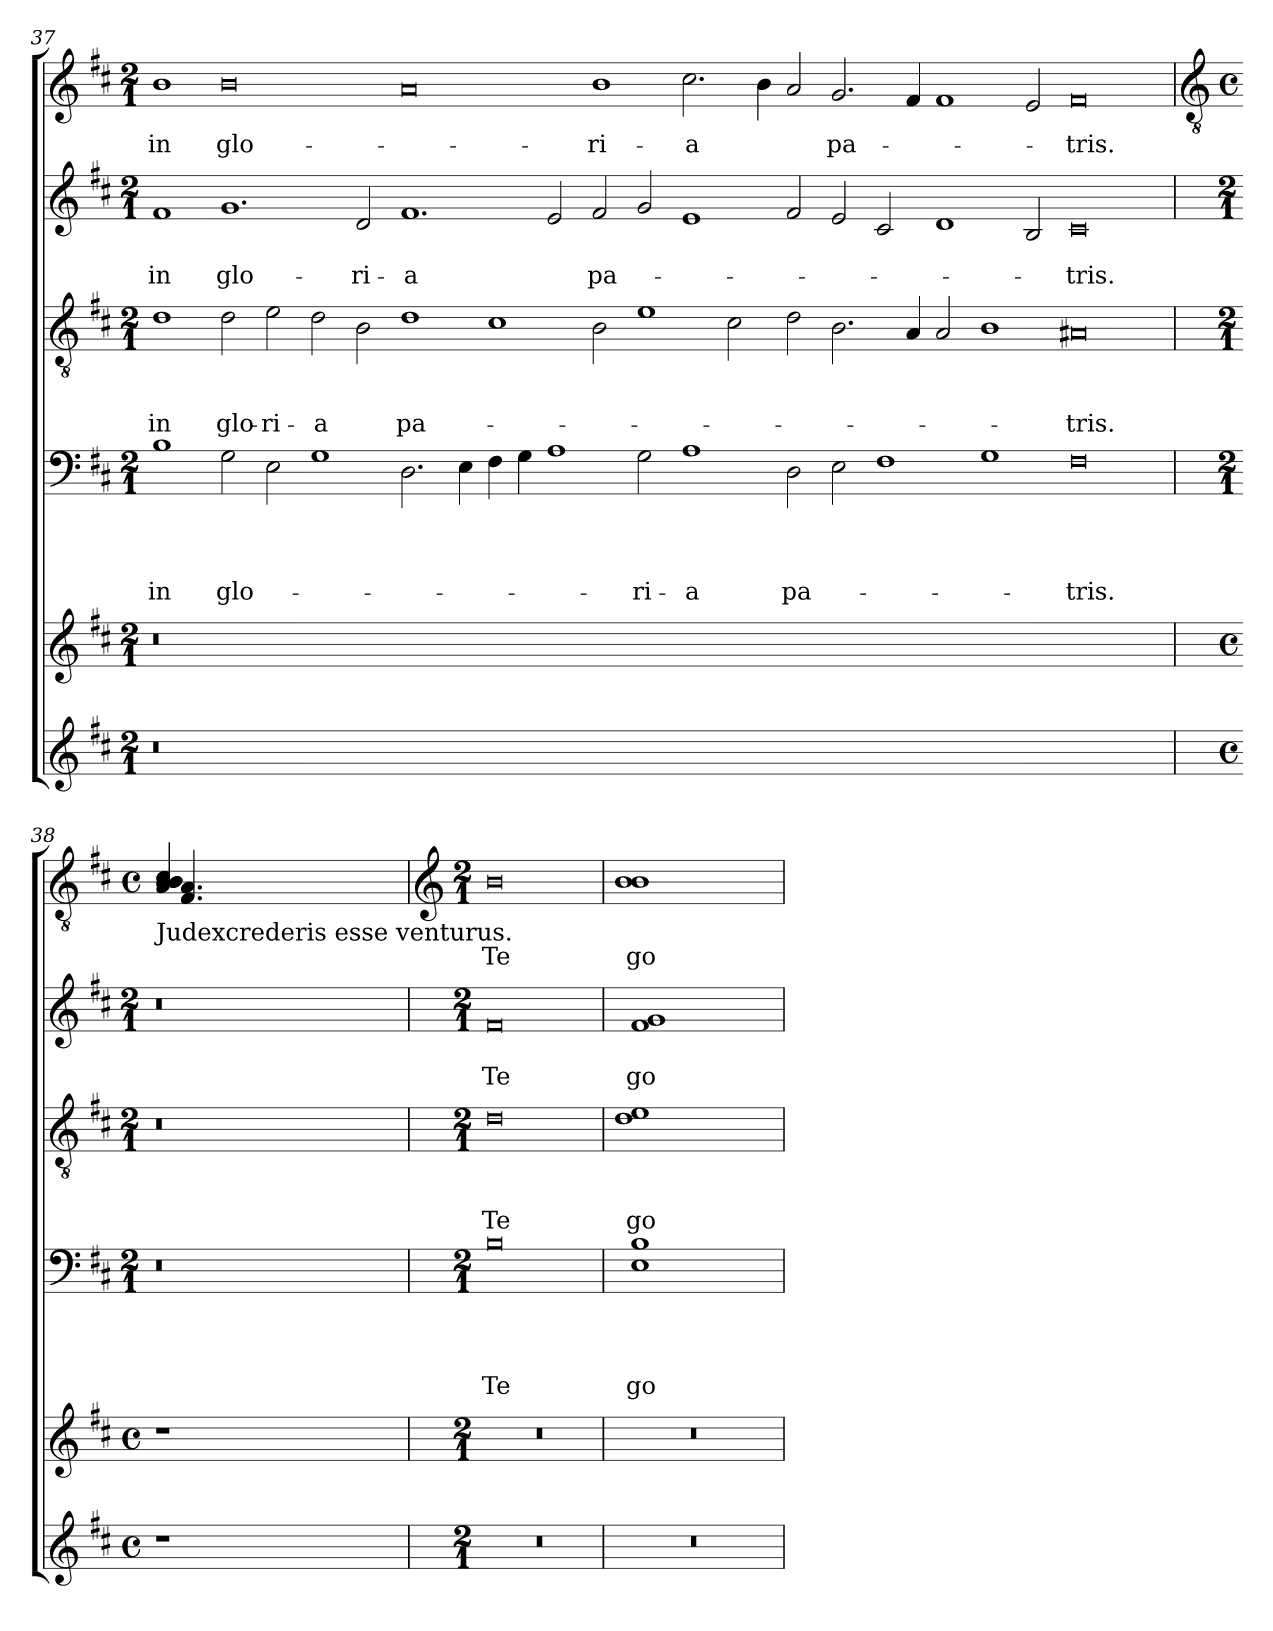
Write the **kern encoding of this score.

**kern	**kern	**kern	**text	**text	**text	**text	**kern	**text	**text	**text	**kern	**text	**text	**kern	**text
*part6	*part5	*part4	*part4	*part4	*part4	*part4	*part3	*part3	*part3	*part3	*part2	*part2	*part2	*part1	*part1
*staff6	*staff5	*staff4	*staff4	*staff4	*staff4	*staff4	*staff3	*staff3	*staff3	*staff3	*staff2	*staff2	*staff2	*staff1	*staff1
!!LO:LB:g=z
*clefG2	*clefG2	*clefF4	*	*	*	*	*clefGv2	*	*	*	*clefG2	*	*	*clefG2	*
*k[f#c#]	*k[f#c#]	*k[f#c#]	*	*	*	*	*k[f#c#]	*	*	*	*k[f#c#]	*	*	*k[f#c#]	*
*D:	*D:	*D:	*	*	*	*	*D:	*	*	*	*D:	*	*	*D:	*
*M2/1	*M2/1	*M2/1	*	*	*	*	*M2/1	*	*	*	*M2/1	*	*	*M2/1	*
=37	=37	=37	=37	=37	=37	=37	=37	=37	=37	=37	=37	=37	=37	=37	=37
!	!	!	!	!	!	!LO:LY:b	!	!	!	!LO:LY:b	!	!	!LO:LY:b	!	!LO:LY:b
0r	0r	1B	.	.	.	in	1d	.	.	in	1f#	.	in	1b	in
!	!	!	!	!	!	!LO:LY:b	!	!	!	!LO:LY:b	!	!	!LO:LY:b	!	!LO:LY:b
.	.	2G\	.	.	.	glo-	2d\	.	.	glo-	1.g	.	glo-	0b	glo-
!	!	!	!	!	!	!	!	!	!	!LO:LY:b	!	!	!	!	!
.	.	2E\	.	.	.	.	2e\	.	.	-ri-	.	.	.	.	.
!	!	!	!	!	!	!	!	!	!	!LO:LY:b	!	!	!	!	!
000ryy	000ryy	1G	.	.	.	.	2d\	.	.	-a	.	.	.	.	.
!	!	!	!	!	!	!	!	!	!	!	!	!	!LO:LY:b	!	!
.	.	.	.	.	.	.	2B\	.	.	.	2d/	.	-ri-	.	.
!	!	!	!	!	!	!	!	!	!	!LO:LY:b	!	!	!LO:LY:b:rj	!	!
.	.	2.D\	.	.	.	.	1d	.	.	pa-	1.f#	.	-a	0a	.
.	.	4E\	.	.	.	.	.	.	.	.	.	.	.	.	.
.	.	4F#\	.	.	.	.	1c#	.	.	.	.	.	.	.	.
.	.	4G\	.	.	.	.	.	.	.	.	.	.	.	.	.
.	.	1A	.	.	.	.	.	.	.	.	2e/	.	.	.	.
!	!	!	!	!	!	!	!	!	!	!	!	!	!LO:LY:b	!	!LO:LY:b
.	.	.	.	.	.	.	2B\	.	.	.	2f#/	.	pa-	1b	-ri-
!	!	!	!	!	!	!LO:LY:b	!	!	!	!	!	!	!	!	!
.	.	2G\	.	.	.	-ri-	1e	.	.	.	2g/	.	.	.	.
!	!	!	!	!	!	!LO:LY:b	!	!	!	!	!	!	!	!	!LO:LY:b
.	.	1A	.	.	.	-a	.	.	.	.	1e	.	.	2.cc#\	-a
.	.	.	.	.	.	.	2c#\	.	.	.	.	.	.	.	.
.	.	.	.	.	.	.	.	.	.	.	.	.	.	4b\	.
!	!	!	!	!	!	!LO:LY:b	!	!	!	!	!	!	!	!	!
.	.	2D\	.	.	.	pa-	2d\	.	.	.	2f#/	.	.	2a/	.
!	!	!	!	!	!	!	!	!	!	!	!	!	!	!	!LO:LY:b
.	.	2E\	.	.	.	.	2.B\	.	.	.	2e/	.	.	2.g/	pa-
.	.	1F#	.	.	.	.	.	.	.	.	2c#/	.	.	.	.
.	.	.	.	.	.	.	4A/	.	.	.	.	.	.	4f#/	.
.	.	.	.	.	.	.	2A/	.	.	.	1d	.	.	1f#	.
.	.	1G	.	.	.	.	1B	.	.	.	.	.	.	.	.
.	.	.	.	.	.	.	.	.	.	.	2B/	.	.	2e/	.
!	!	!	!	!	!	!LO:LY:b	!	!	!	!LO:LY:b	!	!	!LO:LY:b	!	!LO:LY:b
0ryy	0ryy	0F#	.	.	.	-tris.	0A#X	.	.	-tris.	0c#	.	-tris.	0f#	-tris.
!!LO:LB:g=z
=38!	=38!	=38!	=38!	=38!	=38!	=38!	=38!	=38!	=38!	=38!	=38!	=38!	=38!	=38!	=38!
*	*	*	*	*	*	*	*	*	*	*	*	*	*	*clefGv2	*
*M4/4	*M4/4	*M2/1	*	*	*	*	*M2/1	*	*	*	*M2/1	*	*	*M4/4	*
*met(c)	*met(c)	*	*	*	*	*	*	*	*	*	*	*	*	*met(c)	*
*	*	*	*	*	*	*	*	*	*	*	*	*	*	*^	*
*	*	*	*	*	*	*	*	*	*	*	*	*	*	*	*^	*
!	!	!	!	!	!	!	!	!	!	!	!	!	!	!LO:TX:b:t=Judexcrederis esse venturus.	!	!	!
1r	1r	0r	.	.	.	.	0r	.	.	.	0r	.	.	4A/ 4B/ 4B/ 4B/ 4B/ 4B/ 4c#/	4c#/	4.F#/ 4.A/	.
.	.	.	.	.	.	.	.	.	.	.	.	.	.	1ryy	1ryy	.	.
.	.	.	.	.	.	.	.	.	.	.	.	.	.	.	.	1ryy	.
1ryy	1ryy	.	.	.	.	.	.	.	.	.	.	.	.	.	.	.	.
.	.	.	.	.	.	.	.	.	.	.	.	.	.	2ryy	2ryy	.	.
.	.	.	.	.	.	.	.	.	.	.	.	.	.	.	.	2ryy	.
.	.	.	.	.	.	.	.	.	.	.	.	.	.	8ryy	8ryy	.	.
.	.	.	.	.	.	.	.	.	.	.	.	.	.	8ryy	8ryy	8ryy	.
*	*	*	*	*	*	*	*	*	*	*	*	*	*	*v	*v	*v	*
!!LO:LB:g=z
=39	=39	=39	=39	=39	=39	=39	=39	=39	=39	=39	=39	=39	=39	=39	=39
*	*	*	*	*	*	*	*	*	*	*	*	*	*	*clefG2	*
*M2/1	*M2/1	*M2/1	*	*	*	*	*M2/1	*	*	*	*M2/1	*	*	*M2/1	*
*	*	*	*	*	*	*	*	*	*	*	*	*	*	*^	*
*	*	*	*	*	*	*	*	*	*	*	*	*	*	*	*^	*
!	!	!	!	!	!	!LO:LY:b	!	!	!	!LO:LY:b	!	!	!LO:LY:b	!	!	!	!LO:LY:b
*	*	*	*	*	*	*	*	*	*	*	*	*	*	*v	*v	*v	*
0r	0r	0B	.	.	.	Te	0d	.	.	Te	0f#	.	Te	0b	Te
=40!	=40!	=40!	=40!	=40!	=40!	=40!	=40!	=40!	=40!	=40!	=40!	=40!	=40!	=40!	=40!
!	!	!	!	!	!	!LO:LY:b	!	!	!	!LO:LY:b	!	!	!LO:LY:b	!	!LO:LY:b
0r	0r	1E 1B	.	.	.	-go	1d 1e	.	.	-go	1f# 1g	.	-go	1b 1b	-go
.	.	1ryy	.	.	.	.	1ryy	.	.	.	1ryy	.	.	1ryy	.
=!	=!	=!	=!	=!	=!	=!	=!	=!	=!	=!	=!	=!	=!	=!	=!
*-	*-	*-	*-	*-	*-	*-	*-	*-	*-	*-	*-	*-	*-	*-	*-
